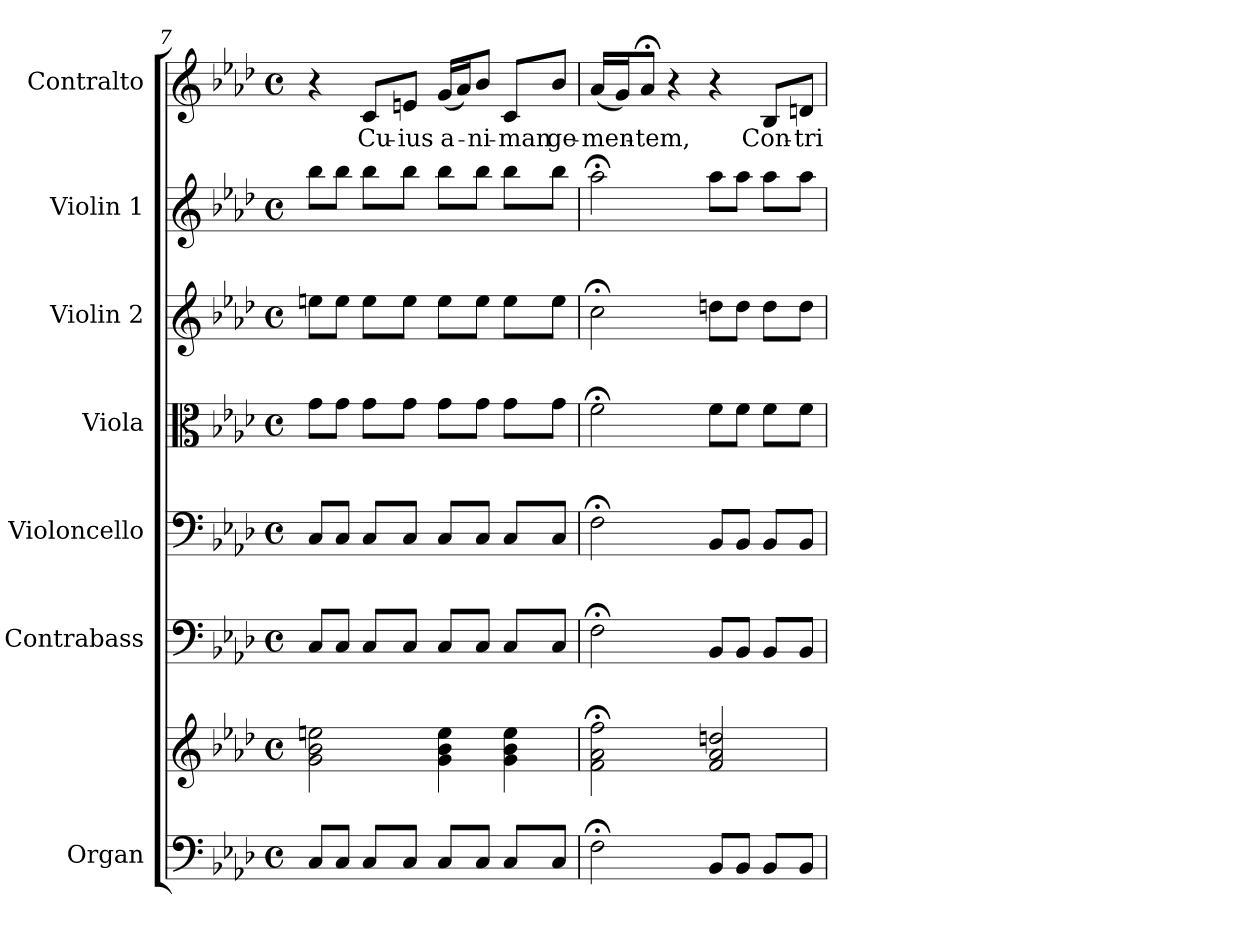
**kern	**kern	**kern	**kern	**kern	**kern	**kern	**kern	**text
*part7	*part7	*part6	*part5	*part4	*part3	*part2	*part1	*part1
*staff8	*staff7	*staff6	*staff5	*staff4	*staff3	*staff2	*staff1	*staff1
*I"Organ	*	*I"Contrabass	*I"Violoncello	*I"Viola	*I"Violin 2	*I"Violin 1	*I"Contralto	*
*I'Org.	*	*I'Cb.	*I'Vc.	*I'Vla.	*I'Vln. 2	*I'Vln. 1	*I'C.	*
*clefF4	*clefG2	*clefF4	*clefF4	*clefC3	*clefG2	*clefG2	*clefG2	*
*	*	*ITrd7c12	*	*	*	*	*	*
*k[b-e-a-d-]	*k[b-e-a-d-]	*k[b-e-a-d-]	*k[b-e-a-d-]	*k[b-e-a-d-]	*k[b-e-a-d-]	*k[b-e-a-d-]	*k[b-e-a-d-]	*
*f:	*f:	*f:	*f:	*f:	*f:	*f:	*f:	*
*M4/4	*M4/4	*M4/4	*M4/4	*M4/4	*M4/4	*M4/4	*M4/4	*
*met(c)	*met(c)	*met(c)	*met(c)	*met(c)	*met(c)	*met(c)	*met(c)	*
=7	=7	=7	=7	=7	=7	=7	=7	=7
8Ci/L	2gi\ 2b-i 2eeni	8CCi/L	8Ci/L	8gi\L	8eeni\L	8bb-i\L	4r	.
8Ci/J	.	8CCi/J	8Ci/J	8gi\J	8eei\J	8bb-i\J	.	.
!	!	!	!	!	!	!	!	!LO:LY:b:color=#000000
8Ci/L	.	8CCi/L	8Ci/L	8gi\L	8eei\L	8bb-i\L	8ci/L	Cu-
!	!	!	!	!	!	!	!	!LO:LY:b:color=#000000
8Ci/J	.	8CCi/J	8Ci/J	8gi\J	8eei\J	8bb-i\J	8eni/J	-ius
!	!	!	!	!	!	!	!	!LO:LY:b:color=#000000
8Ci/L	4gi\ 4b-i 4eei	8CCi/L	8Ci/L	8gi\L	8eei\L	8bb-i\L	(16gi/LL	a-
.	.	.	.	.	.	.	16a-i/J)	.
!	!	!	!	!	!	!	!	!LO:LY:b:color=#000000
8Ci/J	.	8CCi/J	8Ci/J	8gi\J	8eei\J	8bb-i\J	8b-i/J	-ni-
!	!	!	!	!	!	!	!	!LO:LY:b:color=#000000
8Ci/L	4gi\ 4b-i 4eei	8CCi/L	8Ci/L	8gi\L	8eei\L	8bb-i\L	8ci/L	-man
!	!	!	!	!	!	!	!	!LO:LY:b:color=#000000
8Ci/J	.	8CCi/J	8Ci/J	8gi\J	8eei\J	8bb-i\J	8b-i/J	ge-
=8	=8	=8	=8	=8	=8	=8	=8	=8
!	!	!	!	!	!	!	!	!LO:LY:b:color=#000000
2F;i\	2fi\; 2a-i; 2ffi;	2FF;i\	2F;i\	2f;i\	2cc;i\	2aa-;i\	(16a-i/LL	-men-
.	.	.	.	.	.	.	16gi/J)	.
!	!	!	!	!	!	!	!	!LO:LY:b:color=#000000
.	.	.	.	.	.	.	8a-;i/J	-tem,
.	.	.	.	.	.	.	4r	.
8BB-i/L	2fi/ 2a-i 2ddni	8BBB-i/L	8BB-i/L	8fi\L	8ddni\L	8aa-i\L	4r	.
8BB-i/J	.	8BBB-i/J	8BB-i/J	8fi\J	8ddi\J	8aa-i\J	.	.
!	!	!	!	!	!	!	!	!LO:LY:b:color=#000000
8BB-i/L	.	8BBB-i/L	8BB-i/L	8fi\L	8ddi\L	8aa-i\L	8B-i/L	Con-
!	!	!	!	!	!	!	!	!LO:LY:b:color=#000000
8BB-i/J	.	8BBB-i/J	8BB-i/J	8fi\J	8ddi\J	8aa-i\J	8dni/J	-tri-
=	=	=	=	=	=	=	=	=
*-	*-	*-	*-	*-	*-	*-	*-	*-
